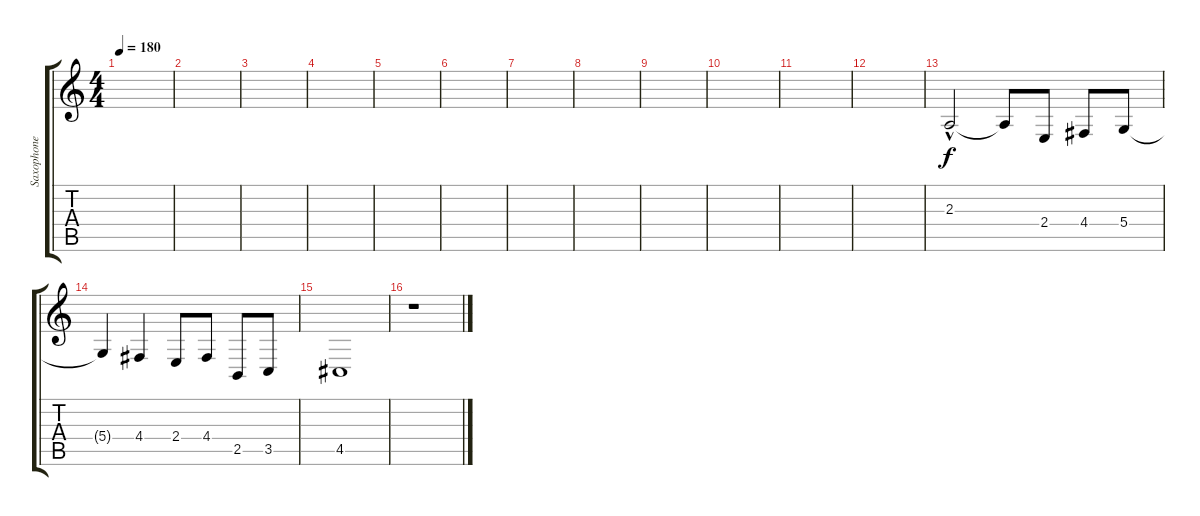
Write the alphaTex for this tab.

\track ("Saxophone 2" "Saxophone ") {instrument altosax}
\staff {score tabs}
\tuning (E4 B3 G3 D3 A2 E2) {hide}
\ts (4 4)
\tempo 180
\clef g2
\ks c
|
|
|
|
|
|
|
|
|
|
|
|
2.3{hac}.2 2.3{t}.8 2.4.8 4.4.8 5.4.8 |
5.4{t}.4 4.4.4 2.4.8 4.4.8 2.5.8 3.5.8 |
4.5.1 |
r.1
